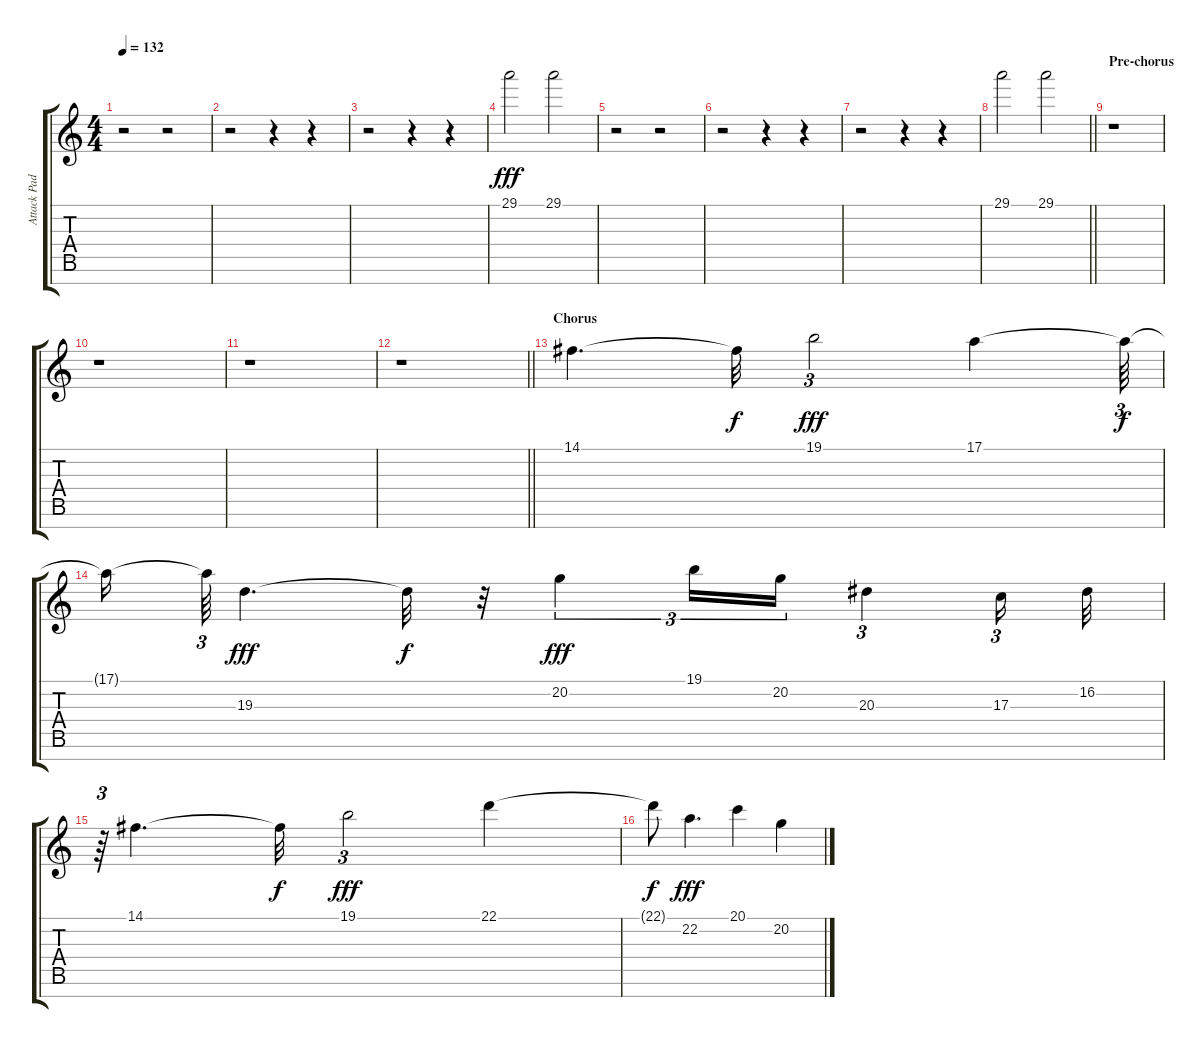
\track ("Attack Pad" "Attack Pad") {instrument pad7halo}
\staff {score tabs}
\tuning (E4 B3 G3 D3 A2 E2 B1) {hide}
\ts (4 4)
\tempo 132
\clef g2
\ks c
r.2{dy fff} r.2 |
r.2 r.4 r.4 |
r.2 r.4 r.4 |
29.1.2 29.1.2 |
r.2 r.2 |
r.2 r.4 r.4 |
r.2 r.4 r.4 |
\barLineRight lightlight
29.1.2 29.1.2 |
\section ("" "Pre-chorus")
r.1 |
r.1 |
r.1 |
\barLineRight lightlight
r.1 |
\section ("" "Chorus")
14.1.4{d} 14.1{t}.32{dy f} 19.1.2{tu (3 2) dy fff} 17.1.4 17.1{t}.64{tu (3 2) dy f} |
17.1{t}.16 17.1{t}.64{tu (3 2)} 19.3.4{d dy fff} 19.3{t}.32{dy f} r.32 20.2.4{tu (3 2) dy fff} 19.1.16{tu (3 2)} 20.2.16{tu (3 2)} 20.3.4{tu (3 2)} 17.3.16{tu (3 2)} 16.2.32 |
r.64{tu (3 2)} 14.1.4{d} 14.1{t}.32{dy f} 19.1.2{tu (3 2) dy fff} 22.1.4 |
22.1{t}.8{dy f} 22.2.4{d dy fff} 20.1.4 20.2.4
